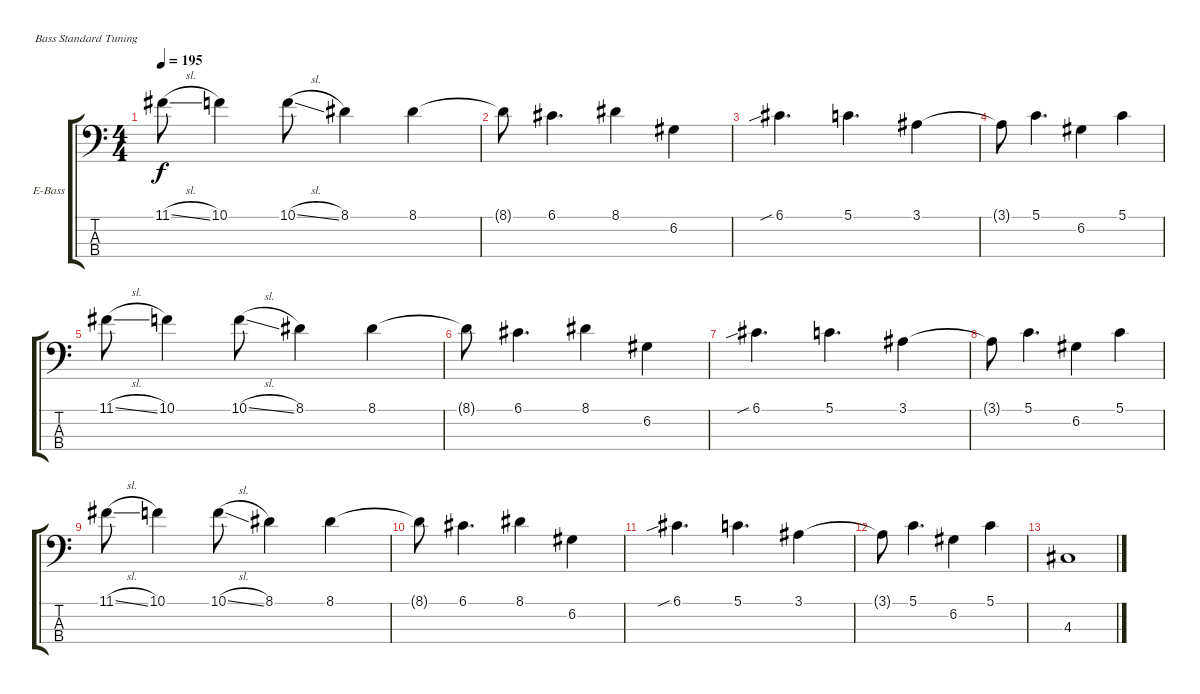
\defaultSystemsLayout 4
\bracketExtendMode groupsimilarinstruments
\firstSystemTrackNameOrientation horizontal
\otherSystemsTrackNameOrientation horizontal
\track ("Electric Bass" "E-Bass") {instrument electricbassfinger}
\staff {score tabs}
\tuning (G2 D2 A1 E1)
\ts (4 4)
\tempo 195
\clef f4
\ks c
11.1{sl}.8{dy f} 10.1.4 10.1{sl}.8 8.1.4 8.1.4 |
8.1{t}.8 6.1.4{d} 8.1.4 6.2.4 |
6.1{sib}.4{d} 5.1.4{d} 3.1.4 |
3.1{t}.8 5.1.4{d} 6.2.4 5.1.4 |
11.1{sl}.8 10.1.4 10.1{sl}.8 8.1.4 8.1.4 |
8.1{t}.8 6.1.4{d} 8.1.4 6.2.4 |
6.1{sib}.4{d} 5.1.4{d} 3.1.4 |
3.1{t}.8 5.1.4{d} 6.2.4 5.1.4 |
11.1{sl}.8 10.1.4 10.1{sl}.8 8.1.4 8.1.4 |
8.1{t}.8 6.1.4{d} 8.1.4 6.2.4 |
6.1{sib}.4{d} 5.1.4{d} 3.1.4 |
3.1{t}.8 5.1.4{d} 6.2.4 5.1.4 |
4.3.1
